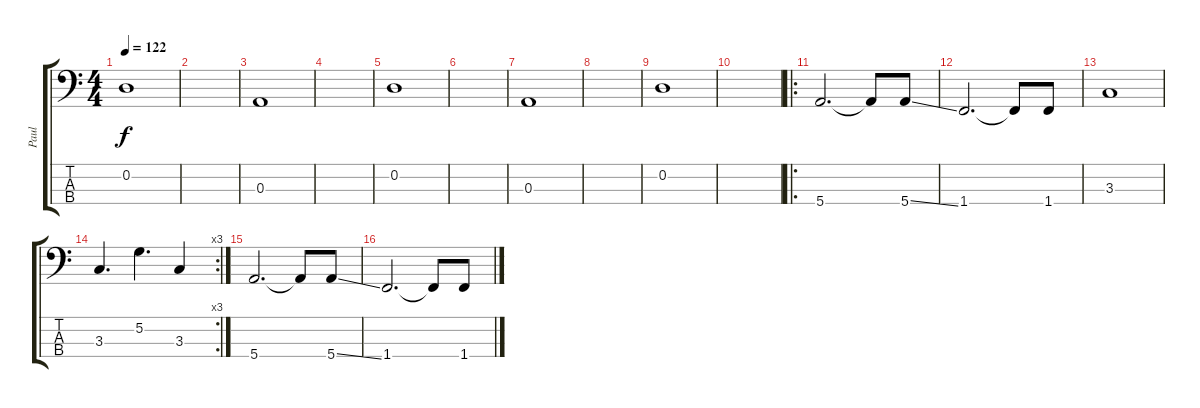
\track ("Paul" "Paul") {instrument electricbassfinger}
\staff {score tabs}
\tuning (G2 D2 A1 E1) {hide}
\ts (4 4)
\tempo 122
\clef f4
\ks c
0.2.1{dy f} |
|
0.3.1 |
|
0.2.1 |
|
0.3.1 |
|
0.2.1 |
|
\ro
5.4.2{d} 5.4{t}.8 5.4{ss}.8 |
1.4.2{d} 1.4{t}.8 1.4.8 |
3.3.1 |
\rc 3
3.3.4{d} 5.2.4{d} 3.3.4 |
5.4.2{d} 5.4{t}.8 5.4{ss}.8 |
1.4.2{d} 1.4{t}.8 1.4.8
